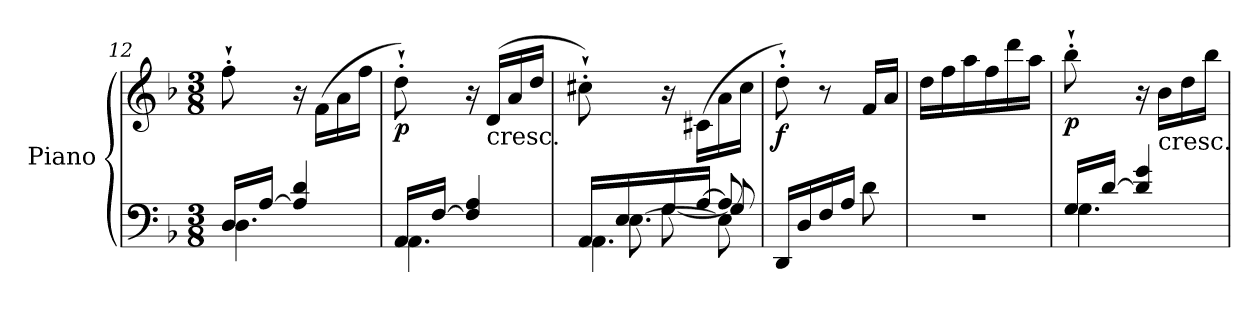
**kern	**kern	**dynam
*part1	*part1	*part1
*staff2	*staff1	*staff1/2
*I"Piano	*	*
*I'Pno	*	*
*clefF4	*clefG2	*
*k[b-]	*k[b-]	*
*F:	*F:	*
*M3/8	*M3/8	*
=12	=12	=12
*^	*	*
16D/LL	4.D\	8ff`'\	.
[16A/JJ	.	.	.
4A/] 4d/	.	16r	.
.	.	(16f\LL	.
.	.	16a\	.
.	.	16ff\JJ	.
=13	=13	=13	=13
!	!	!	!LO:DY:b
16AA/LL	4.AA\	8dd`'\)	p
[16F/JJ	.	.	.
4F/] 4A/	.	16r	.
!	!	!LO:TX:b:t=cresc.	!
.	.	(16d/LL	.
.	.	16a/	.
.	.	16dd/JJ	.
=14	=14	=14	=14
*^	*^	*	*
16AA/LL	4.AA\	16ryy	8ryy	8cc#X`'\)	.
16E/	.	[8.E\	.	.	.
16G/	.	.	[8G\	16r	.
[16A/JJ	.	.	.	(16c#X\LL	.
8A/]	.	8E\]	8G/]	16a\	.
.	.	.	.	16cc#\JJ	.
*v	*v	*v	*v	*	*
!!LO:LB:g=z
=15	=15	=15
!	!	!LO:DY:b
16DD/LL	8dd`'\)	f
16D/	.	.
16F/	8r	.
16A/JJ	.	.
8d\	16f/LL	.
.	16a/JJ	.
=16	=16	=16
4.r	16dd\LL	.
.	16ff\	.
.	16aa\	.
.	16ff\	.
.	16ddd\	.
.	16aa\JJ	.
=17	=17	=17
*^	*	*
!	!	!	!LO:DY:b
16G/LL	4.G\	8bb-`'\	p
[16d/JJ	.	.	.
4d/] 4g/	.	16r	.
!	!	!LO:TX:b:t=cresc.	!
.	.	16b-\LL	.
.	.	16dd\	.
.	.	16bb-\JJ	.
*v	*v	*	*
=	=	=
*-	*-	*-
